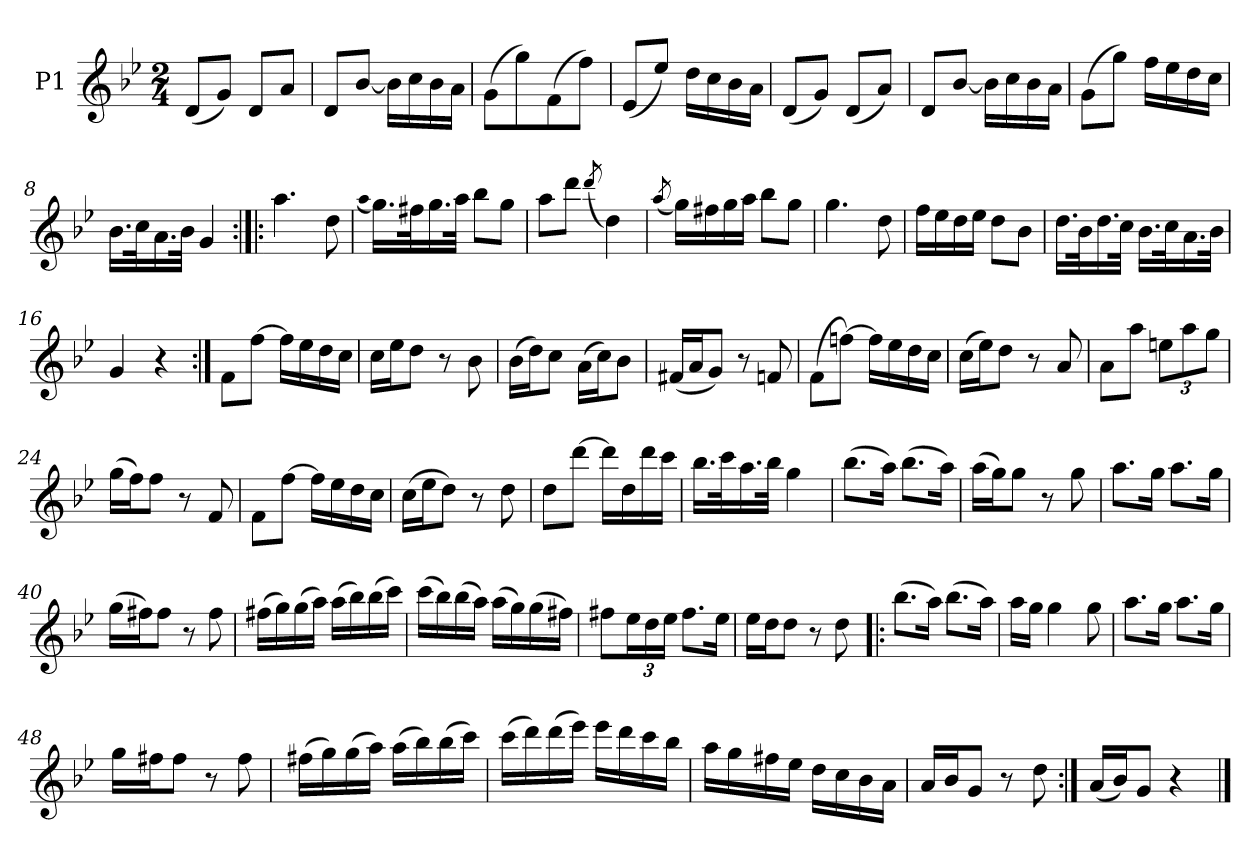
**kern
*part1
*staff1
*I"P1
*clefG2
*k[b-e-]
*g:
*M2/4
=1
(8dL
8gJ)
8dL
8aJ
=2
8dL
[8b-J
16b-LL]
16cc
16b-
16aJJ
=3
(8gL
8gg)
(8f
8ffJ)
=4
(8e-L
8ee-J)
16ddLL
16cc
16b-
16aJJ
=5
(8dL
8gJ)
(8dL
8aJ)
=6
8dL
[8b-J
16b-LL]
16cc
16b-
16aJJ
=7
(8gL
8ggJ)
16ffLL
16ee-
16dd
16ccJJ
=8
16.b-LL
32ccK
16.a
32b-JJk
4g
=9:|!|:
4.aa
8dd
=10
(qaa
16.ggLL)
32ff#XK
16.gg
32aaJJk
8bb-L
8ggJ
=11
8aaL
8dddJ
(8qddd/
4dd)
=12
(8qaa/
16ggLL)
16ff#X
16gg
16aaJJ
8bb-L
8ggJ
=13
4.gg
8dd
=14
16ffLL
16ee-
16dd
16ee-JJ
8ddL
8b-J
=15
16.ddLL
32b-K
16.dd
32ccJJk
16.b-LL
32ccK
16.a
32b-JJk
=16
4g
4r
=17:|!
8fL
[8ffJ
16ffLL]
16ee-
16dd
16ccJJ
=18
16ccLL
16ee-J
8ddJ
8r
8b-
=19
(16b-LL
16ddJ)
8ccJ
(16aLL
16ccJ)
8b-J
=20
(16f#XLL
16aJ
8gJ)
8r
8fn
=21
(8fL
[8ffnJ)
16ffLL]
16ee-
16dd
16ccJJ
=22
(16ccLL
16ee-J)
8ddJ
8r
8a
=23
8aL
8aaJ
12eenL
12aa
12ggJ
=24
(16ggLL
16ffJ)
8ffJ
8r
8f
=25
8fL
[8ffJ
16ffLL]
16ee-
16dd
16ccJJ
=26
(16ccLL
16ee-J
8ddJ)
8r
8dd
=27
8ddL
[8dddJ
16dddLL]
16dd
16ddd
16cccJJ
=28
16.bb-LL
32cccK
16.aa
32bb-JJk
4gg
=37
(8.bb-L
16aaJk)
(8.bb-L
16aaJk)
=38
(16aaLL
16ggJ)
8ggJ
8r
8gg
=39
8.aaL
16ggJk
8.aaL
16ggJk
=40
(16ggLL
16ff#XJ)
8ff#J
8r
8ff#
=41
(16ff#XLL
16gg)
(16gg
16aaJJ)
(16aaLL
16bb-)
(16bb-
16cccJJ)
=42
(16cccLL
16bb-)
(16bb-
16aaJJ)
(16aaLL
16gg)
(16gg
16ff#XJJ)
=43
8ff#XL
24ee-L
24dd
24ee-JJ
8.ff#L
16ee-Jk
=44
16ee-LL
16ddJ
8ddJ
8r
8dd
=45!|:
(8.bb-L
16aaJk)
(8.bb-L
16aaJk)
=46
16aaLL
16ggJJ
4gg
8gg
=47
8.aaL
16ggJk
8.aaL
16ggJk
=48
16ggLL
16ff#XJ
8ff#J
8r
8ff#
=49
(16ff#XLL
16gg)
(16gg
16aaJJ)
(16aaLL
16bb-)
(16bb-
16cccJJ)
=50
(16cccLL
16ddd)
(16ddd
16eee-JJ)
16eee-LL
16ddd
16ccc
16bb-JJ
=51
16aaLL
16gg
16ff#X
16ee-JJ
16ddLL
16cc
16b-
16aJJ
=52
16aLL
16b-J
8gJ
8r
8dd
=53:|!
(16aLL
16b-J)
8gJ
4r
==
*-
